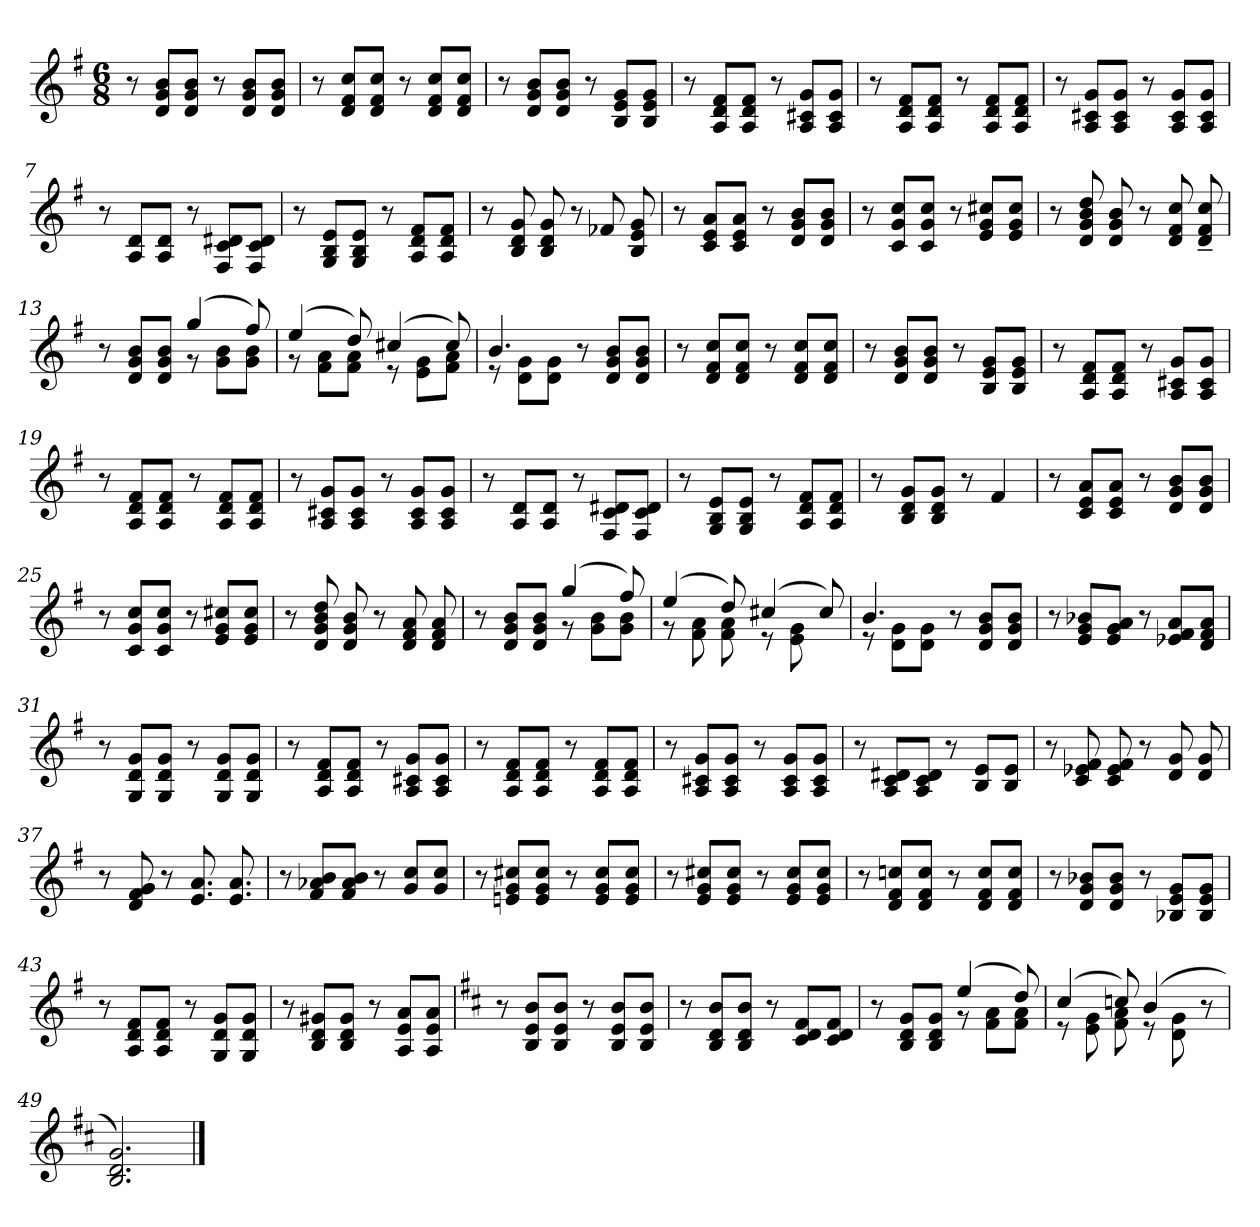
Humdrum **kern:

**kern
*part1
*staff1
*clefG2
*k[f#]
*M6/8
=1
8r
8d/ 8g/ 8b/L
8d/ 8g/ 8b/J
8r
8d/ 8g/ 8b/L
8d/ 8g/ 8b/J
=2
8r
8d/ 8f#/ 8cc/L
8d/ 8f#/ 8cc/J
8r
8d/ 8f#/ 8cc/L
8d/ 8f#/ 8cc/J
=3
8r
8d/ 8g/ 8b/L
8d/ 8g/ 8b/J
8r
8B/ 8e/ 8g/L
8B/ 8e/ 8g/J
=4
8r
8A/ 8d/ 8f#/L
8A/ 8d/ 8f#/J
8r
8A/ 8c#X/ 8g/L
8A/ 8c#/ 8g/J
=5
8r
8A/ 8d/ 8f#/L
8A/ 8d/ 8f#/J
8r
8A/ 8d/ 8f#/L
8A/ 8d/ 8f#/J
=6
8r
8A/ 8c#X/ 8g/L
8A/ 8c#/ 8g/J
8r
8A/ 8c#/ 8g/L
8A/ 8c#/ 8g/J
=7
8r
8A/ 8d/L
8A/ 8d/J
8r
8F#/ 8c/ 8d#X/L
8F#/ 8c/ 8d#/J
=8
8r
8G/ 8B/ 8e/L
8G/ 8B/ 8e/J
8r
8A/ 8d/ 8f#/L
8A/ 8d/ 8f#/J
=9
8r
8B/ 8d/ 8g/
8B/ 8d/ 8g/
8r
8f-X/
8B/ 8e/ 8g/
=10
8r
8c/ 8e/ 8a/L
8c/ 8e/ 8a/J
8r
8d/ 8g/ 8b/L
8d/ 8g/ 8b/J
=11
8r
8c/ 8g/ 8cc/L
8c/ 8g/ 8cc/J
8r
8e/ 8g/ 8cc#X/L
8e/ 8g/ 8cc#/J
=12
8r
8d/ 8g/ 8b/ 8dd/
8d/ 8g/ 8b/
8r
8d/ 8f#/ 8cc/
8d~/ 8f#~/ 8cc~/
=13
*^
8r	4.ryy
8d/ 8g/ 8b/L	.
8d/ 8g/ 8b/J	.
(4gg/	8r
.	8g\ 8b\L
8ff#/)	8g\ 8b\J
=14	=14
(4ee/	8r
.	8f#\ 8a\L
8dd/)	8f#\ 8a\J
(4cc#X/	8r
.	8e\ 8g\L
8cc#/)	8f#\ 8a\J
=15	=15
4.b/	8r
.	8d\ 8g\L
.	8d\ 8g\J
8r	4.ryy
8d/ 8g/ 8b/L	.
8d/ 8g/ 8b/J	.
*v	*v
=16
8r
8d/ 8f#/ 8cc/L
8d/ 8f#/ 8cc/J
8r
8d/ 8f#/ 8cc/L
8d/ 8f#/ 8cc/J
=17
8r
8d/ 8g/ 8b/L
8d/ 8g/ 8b/J
8r
8B/ 8e/ 8g/L
8B/ 8e/ 8g/J
=18
8r
8A/ 8d/ 8f#/L
8A/ 8d/ 8f#/J
8r
8A/ 8c#X/ 8g/L
8A/ 8c#/ 8g/J
=19
8r
8A/ 8d/ 8f#/L
8A/ 8d/ 8f#/J
8r
8A/ 8d/ 8f#/L
8A/ 8d/ 8f#/J
=20
8r
8A/ 8c#X/ 8g/L
8A/ 8c#/ 8g/J
8r
8A/ 8c#/ 8g/L
8A/ 8c#/ 8g/J
=21
8r
8A/ 8d/L
8A/ 8d/J
8r
8F#/ 8c/ 8d#X/L
8F#/ 8c/ 8d#/J
=22
8r
8G/ 8B/ 8e/L
8G/ 8B/ 8e/J
8r
8A/ 8d/ 8f#/L
8A/ 8d/ 8f#/J
=23
8r
8B/ 8d/ 8g/L
8B/ 8d/ 8g/J
8r
4f#/
=24
8r
8c/ 8e/ 8a/L
8c/ 8e/ 8a/J
8r
8d/ 8g/ 8b/L
8d/ 8g/ 8b/J
=25
8r
8c/ 8g/ 8cc/L
8c/ 8g/ 8cc/J
8r
8e/ 8g/ 8cc#X/L
8e/ 8g/ 8cc#/J
=26
8r
8d/ 8g/ 8b/ 8dd/
8d/ 8g/ 8b/
8r
8d/ 8f#/ 8a/
8d/ 8f#/ 8a/
=27
*^
8r	4.ryy
8d/ 8g/ 8b/L	.
8d/ 8g/ 8b/J	.
(4gg/	8r
.	8g\ 8b\L
8ff#/)	8g\ 8b\J
=28	=28
(4ee/	8r
.	8f#\ 8a\
8dd/)	8f#\ 8a\
(4cc#X/	8r
.	8e\ 8g\
8cc#/)	8ryy
=29	=29
4.b/	8r
.	8d\ 8g\L
.	8d\ 8g\J
8r	4.ryy
8d/ 8g/ 8b/L	.
8d/ 8g/ 8b/J	.
*v	*v
=30
8r
8e/ 8g/ 8b-X/L
8e/ 8g/ 8a/J
8r
8e-X/ 8f#/ 8a/L
8d/ 8f#/ 8a/J
=31
8r
8G/ 8d/ 8g/L
8G/ 8d/ 8g/J
8r
8G/ 8d/ 8g/L
8G/ 8d/ 8g/J
=32
8r
8A/ 8d/ 8f#/L
8A/ 8d/ 8f#/J
8r
8A/ 8c#X/ 8g/L
8A/ 8c#/ 8g/J
=33
8r
8A/ 8d/ 8f#/L
8A/ 8d/ 8f#/J
8r
8A/ 8d/ 8f#/L
8A/ 8d/ 8f#/J
=34
8r
8A/ 8c#X/ 8g/L
8A/ 8c#/ 8g/J
8r
8A/ 8c#/ 8g/L
8A/ 8c#/ 8g/J
=35
8r
8A/ 8c/ 8d#X/L
8A/ 8c/ 8d#/J
8r
8B/ 8e/L
8B/ 8e/J
=36
8r
8c/ 8e-X/ 8f#/
8c/ 8e-/ 8f#/
8r
8d/ 8g/
8d/ 8g/
=37
8r
8d/ 8f#/ 8g/
8r
8.e/ 8.a/
8.e/ 8.a/
=38
8r
8f#/ 8a-X/ 8b/L
8f#/ 8a-/ 8b/J
8r
8g/ 8cc/L
8g/ 8cc/J
=39
8r
8en/ 8g/ 8cc#X/L
8e/ 8g/ 8cc#/J
8r
8e/ 8g/ 8cc#/L
8e/ 8g/ 8cc#/J
=40
8r
8e/ 8g/ 8cc#X/L
8e/ 8g/ 8cc#/J
8r
8e/ 8g/ 8cc#/L
8e/ 8g/ 8cc#/J
=41
8r
8d/ 8f#/ 8ccn/L
8d/ 8f#/ 8cc/J
8r
8d/ 8f#/ 8cc/L
8d/ 8f#/ 8cc/J
=42
8r
8d/ 8g/ 8b-X/L
8d/ 8g/ 8b-/J
8r
8B-X/ 8e/ 8g/L
8B-/ 8e/ 8g/J
=43
8r
8A/ 8d/ 8f#/L
8A/ 8d/ 8f#/J
8r
8G/ 8d/ 8g/L
8G/ 8d/ 8g/J
=44
8r
8B/ 8d/ 8g#X/L
8B/ 8d/ 8g#/J
8r
8A/ 8e/ 8a/L
8A/ 8e/ 8a/J
=45
*k[f#c#]
8r
8B/ 8e/ 8b/L
8B/ 8e/ 8b/J
8r
8B/ 8e/ 8b/L
8B/ 8e/ 8b/J
=46
8r
8B/ 8d/ 8b/L
8B/ 8d/ 8b/J
8r
8c#/ 8d/ 8f#/L
8c#/ 8d/ 8f#/J
=47
*^
8r	4.ryy
8B/ 8d/ 8g/L	.
8B/ 8d/ 8g/J	.
(4ee/	8r
.	8f#\ 8a\L
8dd/)	8f#\ 8a\J
=48	=48
(4cc#/	8r
.	8e\ 8g\
8ccn/)	8f#\ 8a\
(4b/	8r
.	8d\ 8g\
8ryy	8r
*v	*v
=49
2.B/ 2.d/ 2.g/)
==
*-
